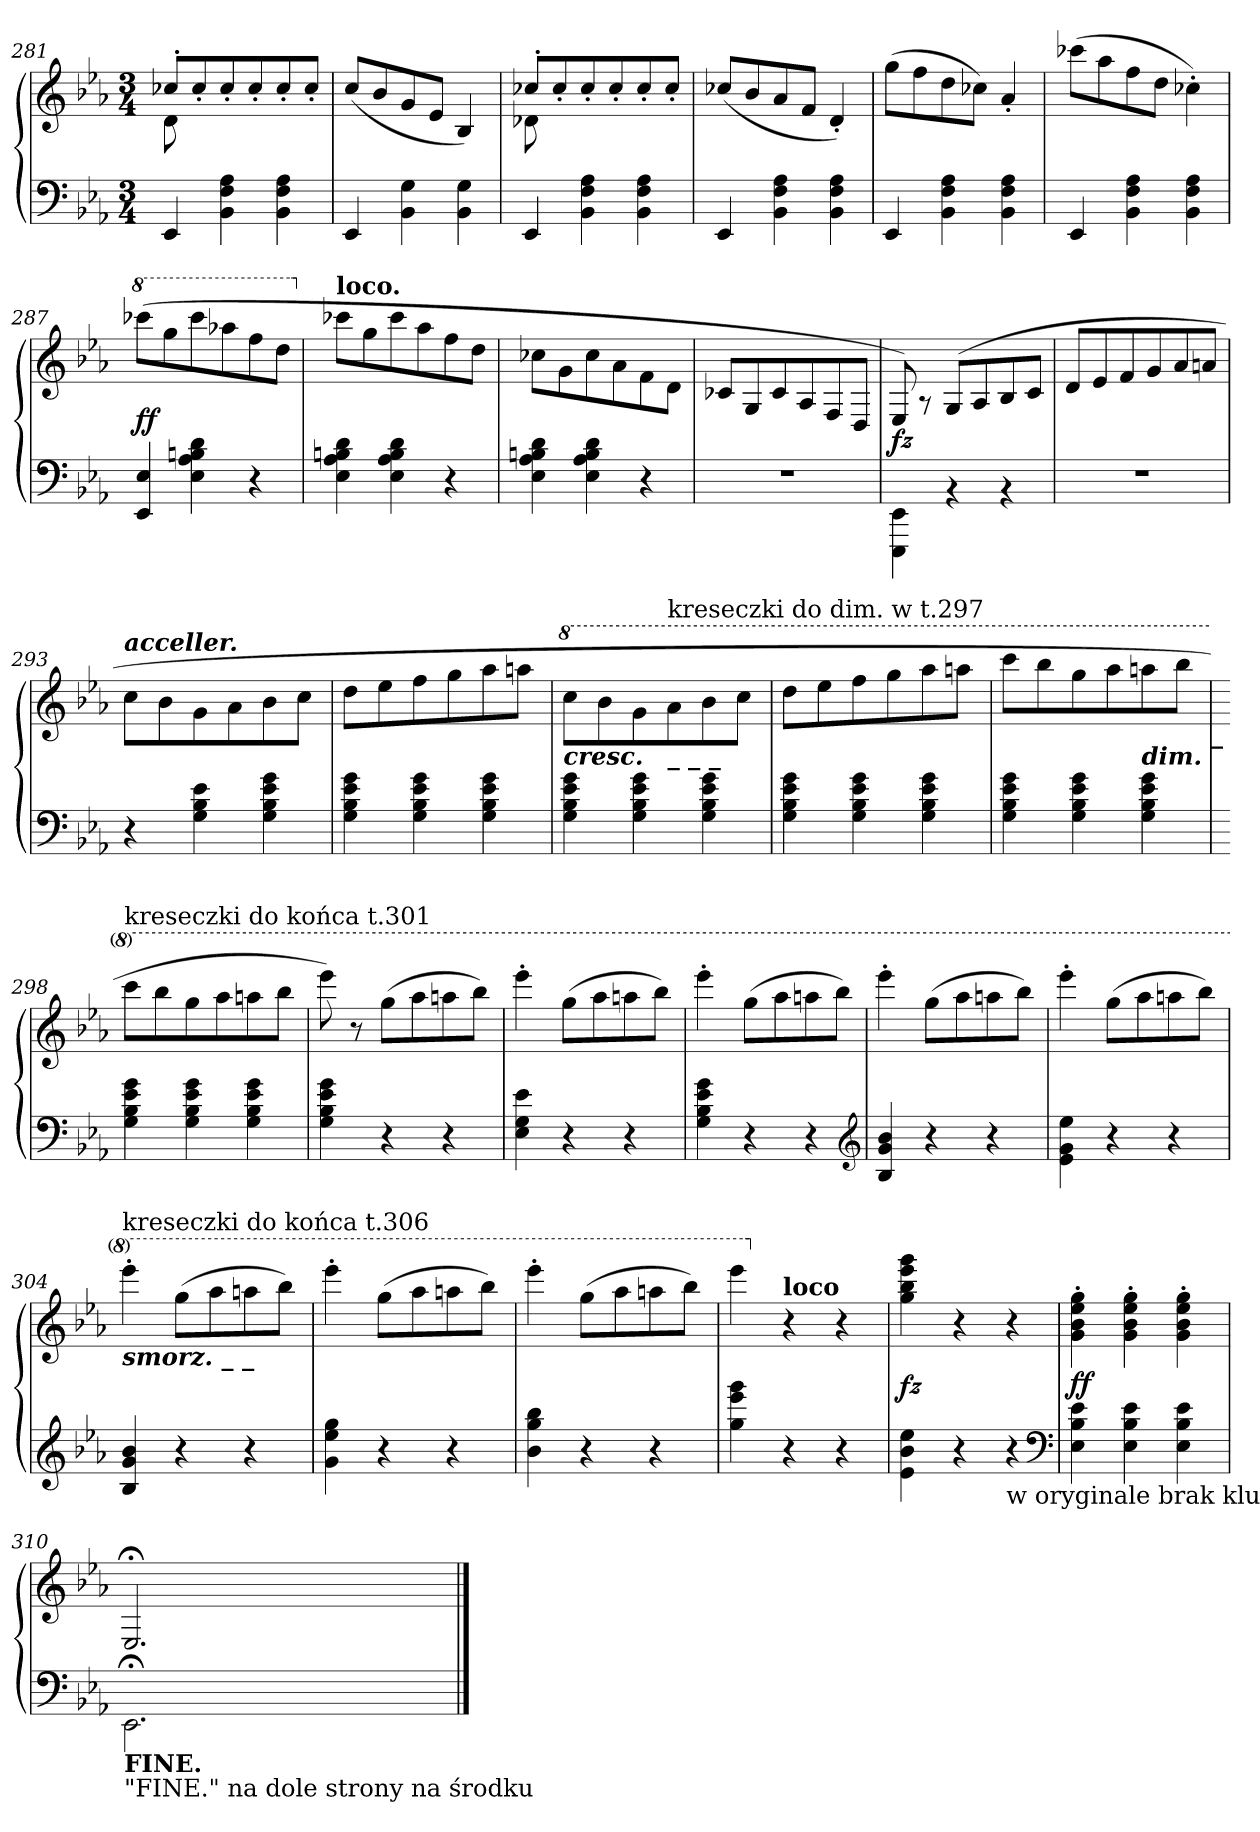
**kern	**kern	**dynam
*part1	*part1	*part1
*staff2	*staff1	*staff1/2
*clefF4	*clefG2	*
*k[b-e-a-]	*k[b-e-a-]	*
*M3/4	*M3/4	*
=281	=281	=281
*	*^	*
4EE-	8cc-X'<L	8d	.
.	8cc-'<	8ryy	.
4BB- 4F 4A-	8cc-'<	2ryy	.
.	8cc-'<	.	.
4BB- 4F 4A-	8cc-'<	.	.
.	8cc-'<J	.	.
*	*v	*v	*
=282	=282	=282
4EE-	(<8ccL	.
.	8b-	.
4BB- 4G	8g	.
.	8e-J	.
4BB- 4G	4B-)	.
=283	=283	=283
*	*^	*
4EE-	8cc-X'<L	8d-X	.
.	8cc-'<	8ryy	.
4BB- 4F 4A-	8cc-'<	2ryy	.
.	8cc-'<	.	.
4BB- 4F 4A-	8cc-'<	.	.
.	8cc-'<J	.	.
*	*v	*v	*
=284	=284	=284
4EE-	(<8cc-XL	.
.	8b-	.
4BB- 4F 4A-	8a-	.
.	8fJ	.
4BB- 4F 4A-	4d'<)	.
=285	=285	=285
4EE-	(>8ggL	.
.	8ff	.
4BB- 4F 4A-	8dd	.
.	8cc-XJ)	.
4BB- 4F 4A-	4a-'<	.
=286	=286	=286
4EE-	(>8ccc-XL	.
.	8aa-	.
4BB- 4F 4A-	8ff	.
.	8ddJ	.
4BB- 4F 4A-	4cc-X'>)	.
=287	=287	=287
*	*8va	*
4EE- 4E-	(>8cccc-XL	ff
.	8ggg	.
4E- 4A- 4Bn 4d	8cccc-	.
.	8aaa-X	.
4r	8fff	.
.	8dddJ	.
=288	=288	=288
*	*X8va	*
!	!LO:TX:a:B:t=loco.	!
4E- 4A- 4Bn 4d	8ccc-XL	.
.	8gg	.
4E- 4A- 4B 4d	8ccc-	.
.	8aa-	.
4r	8ff	.
.	8ddJ	.
=289	=289	=289
4E- 4A- 4Bn 4d	8cc-X\L	.
.	8g	.
4E- 4A- 4B 4d	8cc-	.
.	8a-	.
4r	8f	.
.	8dJ	.
=290	=290	=290
2.r	8c-X/L	.
.	8G/	.
.	8c-/	.
.	8A-/	.
.	8F/	.
.	8D/J	.
=291	=291	=291
4EEE-\ 4EE-\	8E-/)	fz
.	8rA	.
4rBB	(>8G/L	.
.	8A-/	.
4rBB	8B-/	.
.	8c/J	.
=292	=292	=292
2.r	8dL	.
.	8e-	.
.	8f	.
.	8g	.
.	8a-	.
.	8anJ	.
=293	=293	=293
!	!LO:TX:a:Bi:t=acceller.	!
4r	8cc\L	.
.	8b-	.
4G 4B- 4e-	8g	.
.	8a-	.
4G 4B- 4e- 4g	8b-	.
.	8ccJ	.
=294	=294	=294
4G 4B- 4e- 4g	8ddL	.
.	8ee-	.
4G 4B- 4e- 4g	8ff	.
.	8gg	.
4G 4B- 4e- 4g	8aa-	.
.	8aanJ	.
=295	=295	=295
*	*8va	*
!	!LO:TX:c:Bi:t=cresc.	!
4G 4B- 4e- 4g	8ccc\L	.
.	8bb-	.
4G 4B- 4e- 4g	8gg	.
!	!LO:TX:b:B:t=_ _ _	!
!	!LO:TX:a:t=kreseczki do dim. w t.297	!
.	8aa-	.
4G 4B- 4e- 4g	8bb-	.
.	8cccJ	.
=296	=296	=296
4G 4B- 4e- 4g	8dddL	.
.	8eee-	.
4G 4B- 4e- 4g	8fff	.
.	8ggg	.
4G 4B- 4e- 4g	8aaa-	.
.	8aaanJ	.
=297	=297	=297
4G 4B- 4e- 4g	8ccccL	.
.	8bbb-	.
4G 4B- 4e- 4g	8ggg	.
.	8aaa-	.
!	!LO:TX:c:Bi:t=dim.	!
4G 4B- 4e- 4g	8aaan	.
.	8bbb-J	.
!	!LO:TX:b:B:t=_	!
=298	=298	=298
!	!LO:TX:a:t=kreseczki do końca t.301	!
4G 4B- 4e- 4g	8ccccL	.
.	8bbb-	.
4G 4B- 4e- 4g	8ggg	.
.	8aaa-	.
4G 4B- 4e- 4g	8aaan	.
.	8bbb-J	.
=299	=299	=299
4G 4B- 4e- 4g	8eeee-)	.
.	8r	.
4r	(>8gggL	.
.	8aaa-	.
4r	8aaan	.
.	8bbb-J)	.
=300	=300	=300
4E- 4G 4e-	4eeee-'>	.
4r	(>8gggL	.
.	8aaa-	.
4r	8aaan	.
.	8bbb-J)	.
=301	=301	=301
4G 4B- 4e- 4g	4eeee-'>	.
4r	(>8gggL	.
.	8aaa-	.
4r	8aaan	.
.	8bbb-J)	.
*clefG2	*	*
=302	=302	=302
4B- 4g 4b-	4eeee-'>	.
4r	(>8gggL	.
.	8aaa-	.
4r	8aaan	.
.	8bbb-J)	.
=303	=303	=303
4e-\ 4g\ 4ee-\	4eeee-'>	.
4r	(>8gggL	.
.	8aaa-	.
4r	8aaan	.
.	8bbb-J)	.
=304	=304	=304
!	!LO:TX:b:Bi:t=smorz. _ _	!
!	!LO:TX:a:t=kreseczki do końca t.306	!
4B- 4g 4b-	4eeee-'>	.
4r	(>8gggL	.
.	8aaa-	.
4r	8aaan	.
.	8bbb-J)	.
=305	=305	=305
4g 4ee- 4gg	4eeee-'>	.
4r	(>8gggL	.
.	8aaa-	.
4r	8aaan	.
.	8bbb-J)	.
=306	=306	=306
4b- 4gg 4bb-	4eeee-'>	.
4r	(>8gggL	.
.	8aaa-	.
4r	8aaan	.
.	8bbb-J)	.
=307	=307	=307
4gg 4eee- 4ggg	4eeee-	.
*	*X8va	*
!	!LO:TX:a:B:t=loco	!
4r	4r	.
4r	4r	.
=308	=308	=308
4e-\ 4b-\ 4ee-\	4gg 4bb- 4eee- 4ggg	fz
4r	4r	.
!LO:TX:b:t=w oryginale brak klucza basowego	!	!
4r	4r	.
*clefF4	*	*
=309	=309	=309
4E- 4B- 4e-	4g'> 4b-'> 4ee-'> 4gg'>	ff
4E- 4B- 4e-	4g'> 4b-'> 4ee-'> 4gg'>	.
4E- 4B- 4e-	4g'> 4b-'> 4ee-'> 4gg'>	.
=310	=310	=310
!LO:TX:b:B:t=FINE.	!	!
!LO:TX:b:t="FINE." na dole strony na środku	!	!
2.EE-;\	2.E-;</	.
==	==	==
*-	*-	*-
